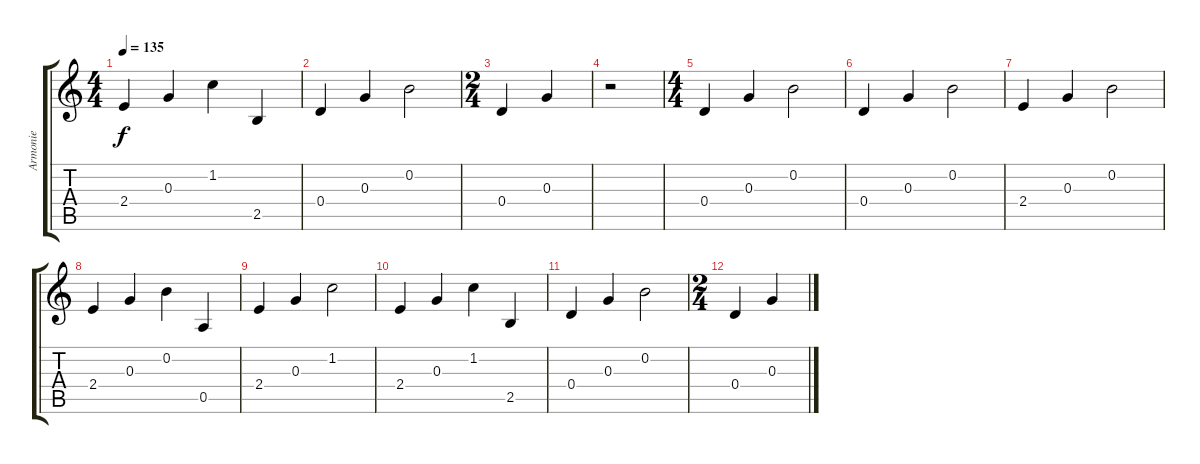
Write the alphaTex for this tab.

\track ("Armonie" "Armonie") {instrument acousticguitarsteel}
\staff {score tabs}
\tuning (E4 B3 G3 D3 A2 E2) {hide}
\ts (4 4)
\tempo 135
\clef g2
\ks c
2.4.4{dy f} 0.3.4 1.2.4 2.5.4 |
0.4.4 0.3.4 0.2.2 |
\ts (2 4)
0.4.4 0.3.4 |
r.2 |
\ts (4 4)
0.4.4 0.3.4 0.2.2 |
0.4.4 0.3.4 0.2.2 |
2.4.4 0.3.4 0.2.2 |
2.4.4 0.3.4 0.2.4 0.5.4 |
2.4.4 0.3.4 1.2.2 |
2.4.4 0.3.4 1.2.4 2.5.4 |
0.4.4 0.3.4 0.2.2 |
\ts (2 4)
0.4.4 0.3.4
